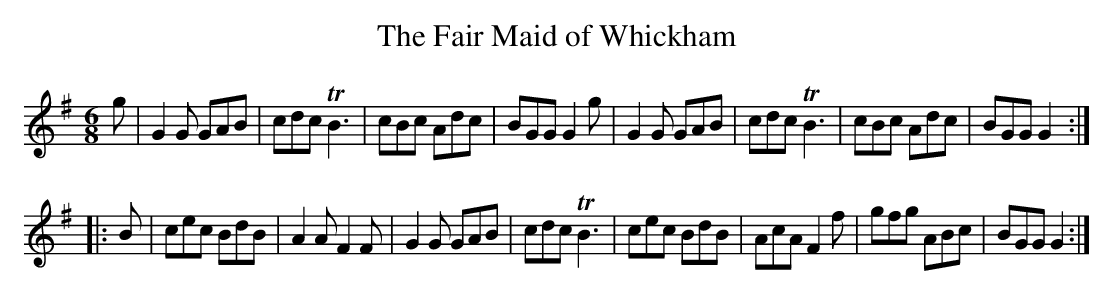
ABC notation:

X:1
T:The Fair Maid of Whickham
M:6/8
L:1/8
K:G
g |\
G2G GAB | cdc TB3 |\
cBc Adc | BGG G2g |\
G2G GAB | cdc TB3 |\
cBc Adc | BGG G2 :|
|: B |\
cec BdB | A2A F2F |\
G2G GAB | cdc TB3 |\
cec BdB | AcA F2f |\
gfg ABc | BGG G2 :|
